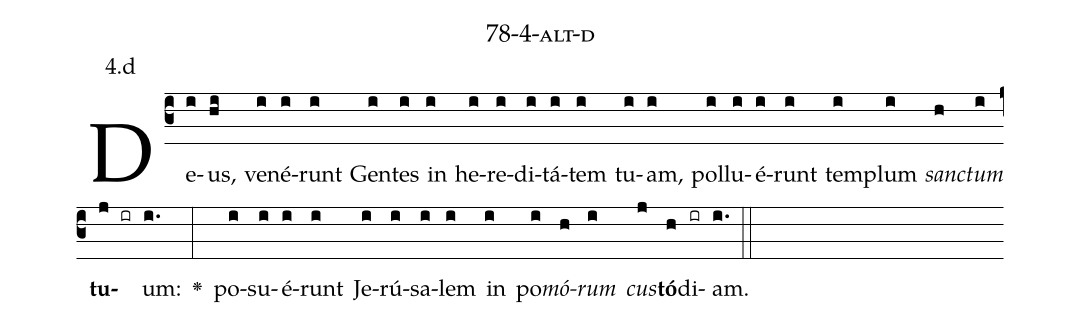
name: 78-4-alt-d;
annotation: 4.d;
%%
(c3)De(i)us,(hi) ve(i)né(i)runt(i) Gen(i)tes(i) in(i) he(i)re(i)di(i)tá(i)tem(i) tu(i)am,(i) pol(i)lu(i)é(i)runt(i) tem(i)plum(i) <i>sanc</i>(h)<i>tum</i>(i) <b>tu</b>(j ir)um:(i.) <v>\greheightstar</v>(:) po(i)su(i)é(i)runt(i) Je(i)rú(i)sa(i)lem(i) in(i) po(i)<i>mó</i>(h)<i>rum</i>(i) <i>cus</i>(j)<b>tó</b>(h)di(ir)am.(i.) (::)


%E(i) u(h) o(i) u(j) a(h) e.(i.) (::)
